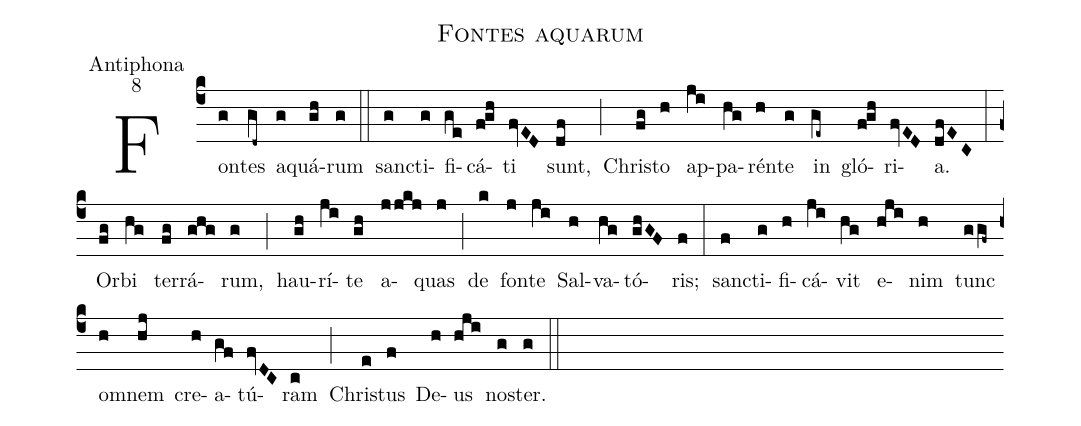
name:Fontes aquarum;
office-part:Antiphona;
mode:8;
%%
(c4)Fon(g)tes(gd~) a(g)quá(gh)rum(g) (::) sanc(g)ti(g)fi(ge)cá(f!gh)ti(fvED) sunt,(df) (;) Chris(fg)to(h) ap(ji)pa(hg)rén(h)te(g) in(ge~) gló(f!gh)ri(fvED)a.(dfEC) (:) Or(fg)bi(hg) ter(fg)rá(ghg)rum,(g) (;) hau(gh)rí(ji)te(gh) a(jjkj)quas(j) (;) de(k) fon(j)te(ji) Sal(h)va(hg)tó(ghGF)ris;(f) (:) sanc(f)ti(g)fi(h)cá(ji)vit(hg) e(hji)nim(h) tunc(ggf~) om(h)nem(hj) cre(h)a(gf)tú(fvDC)ram(c) (;) Chris(e)tus(f) De(h)us(hji) nos(g)ter.(g) (::)
